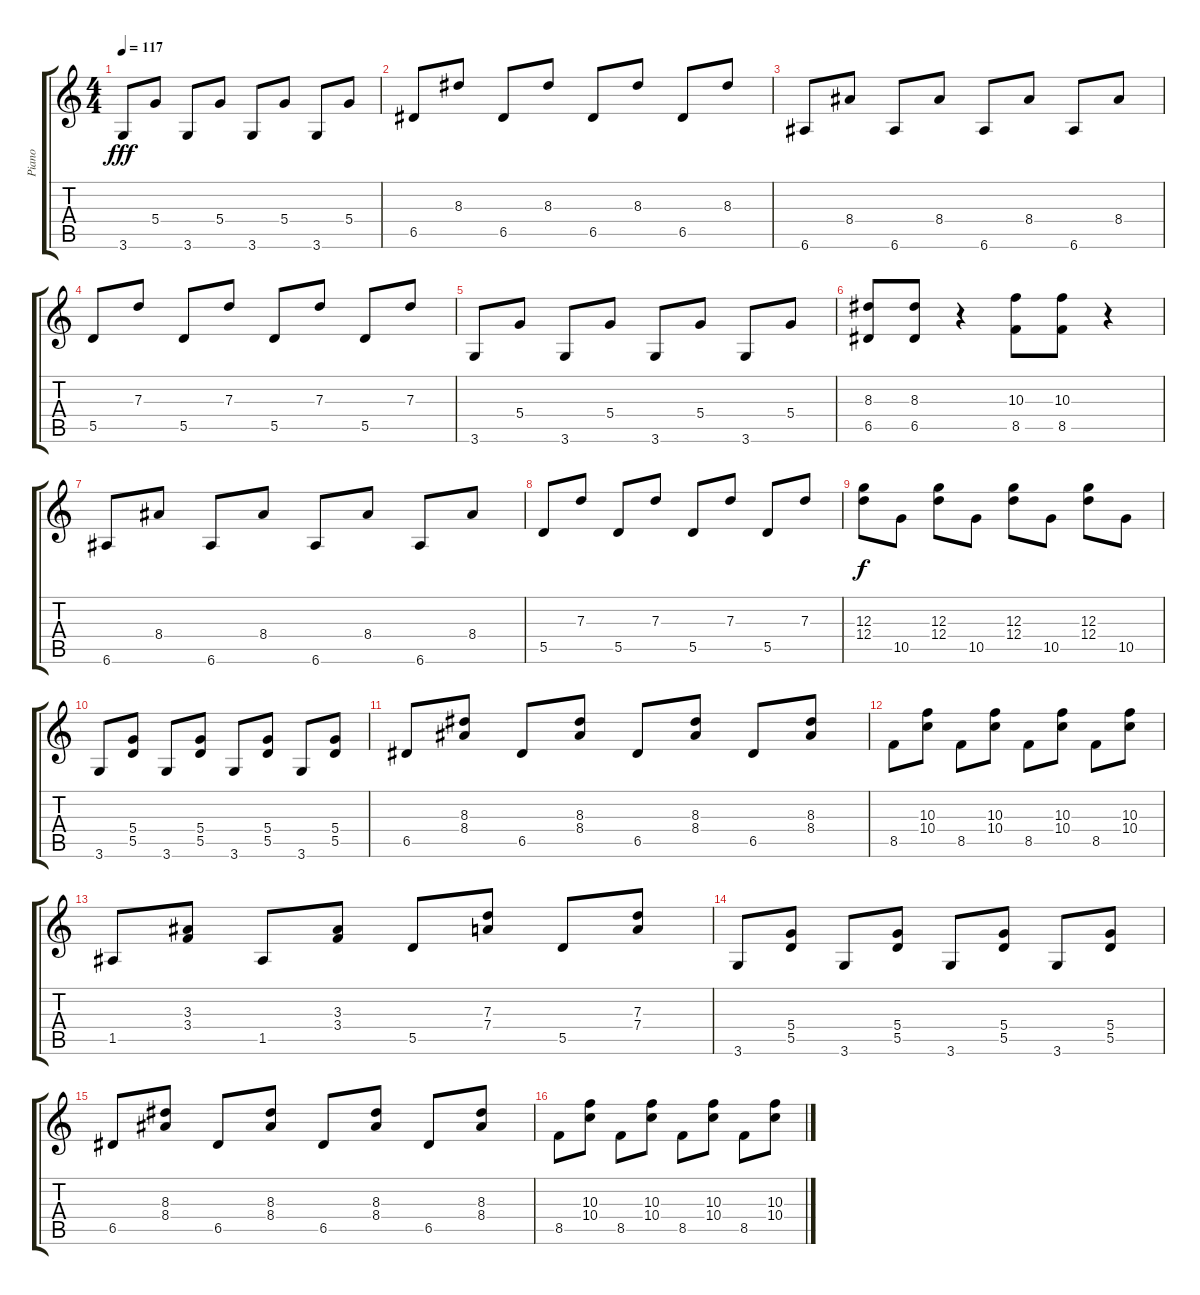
\track ("Piano" "Piano") {instrument brightacousticpiano}
\staff {score tabs}
\tuning (E5 B4 G4 D4 A3 E3) {hide}
\ts (4 4)
\tempo 117
\clef g2
\ks c
3.6.8{dy fff} 5.4.8 3.6.8 5.4.8 3.6.8 5.4.8 3.6.8 5.4.8 |
6.5.8 8.3.8 6.5.8 8.3.8 6.5.8 8.3.8 6.5.8 8.3.8 |
6.6.8 8.4.8 6.6.8 8.4.8 6.6.8 8.4.8 6.6.8 8.4.8 |
5.5.8 7.3.8 5.5.8 7.3.8 5.5.8 7.3.8 5.5.8 7.3.8 |
3.6.8 5.4.8 3.6.8 5.4.8 3.6.8 5.4.8 3.6.8 5.4.8 |
(8.3 6.5).8 (8.3 6.5).8 r.4 (10.3 8.5).8 (10.3 8.5).8 r.4 |
6.6.8 8.4.8 6.6.8 8.4.8 6.6.8 8.4.8 6.6.8 8.4.8 |
5.5.8 7.3.8 5.5.8 7.3.8 5.5.8 7.3.8 5.5.8 7.3.8 |
(12.3 12.4).8{dy f} 10.5.8 (12.3 12.4).8 10.5.8 (12.3 12.4).8 10.5.8 (12.3 12.4).8 10.5.8 |
3.6.8 (5.4 5.5).8 3.6.8 (5.4 5.5).8 3.6.8 (5.4 5.5).8 3.6.8 (5.4 5.5).8 |
6.5.8 (8.3 8.4).8 6.5.8 (8.3 8.4).8 6.5.8 (8.3 8.4).8 6.5.8 (8.3 8.4).8 |
8.5.8 (10.3 10.4).8 8.5.8 (10.3 10.4).8 8.5.8 (10.3 10.4).8 8.5.8 (10.3 10.4).8 |
1.5.8 (3.3 3.4).8 1.5.8 (3.3 3.4).8 5.5.8 (7.3 7.4).8 5.5.8 (7.3 7.4).8 |
3.6.8 (5.4 5.5).8 3.6.8 (5.4 5.5).8 3.6.8 (5.4 5.5).8 3.6.8 (5.4 5.5).8 |
6.5.8 (8.3 8.4).8 6.5.8 (8.3 8.4).8 6.5.8 (8.3 8.4).8 6.5.8 (8.3 8.4).8 |
8.5.8 (10.3 10.4).8 8.5.8 (10.3 10.4).8 8.5.8 (10.3 10.4).8 8.5.8 (10.3 10.4).8
